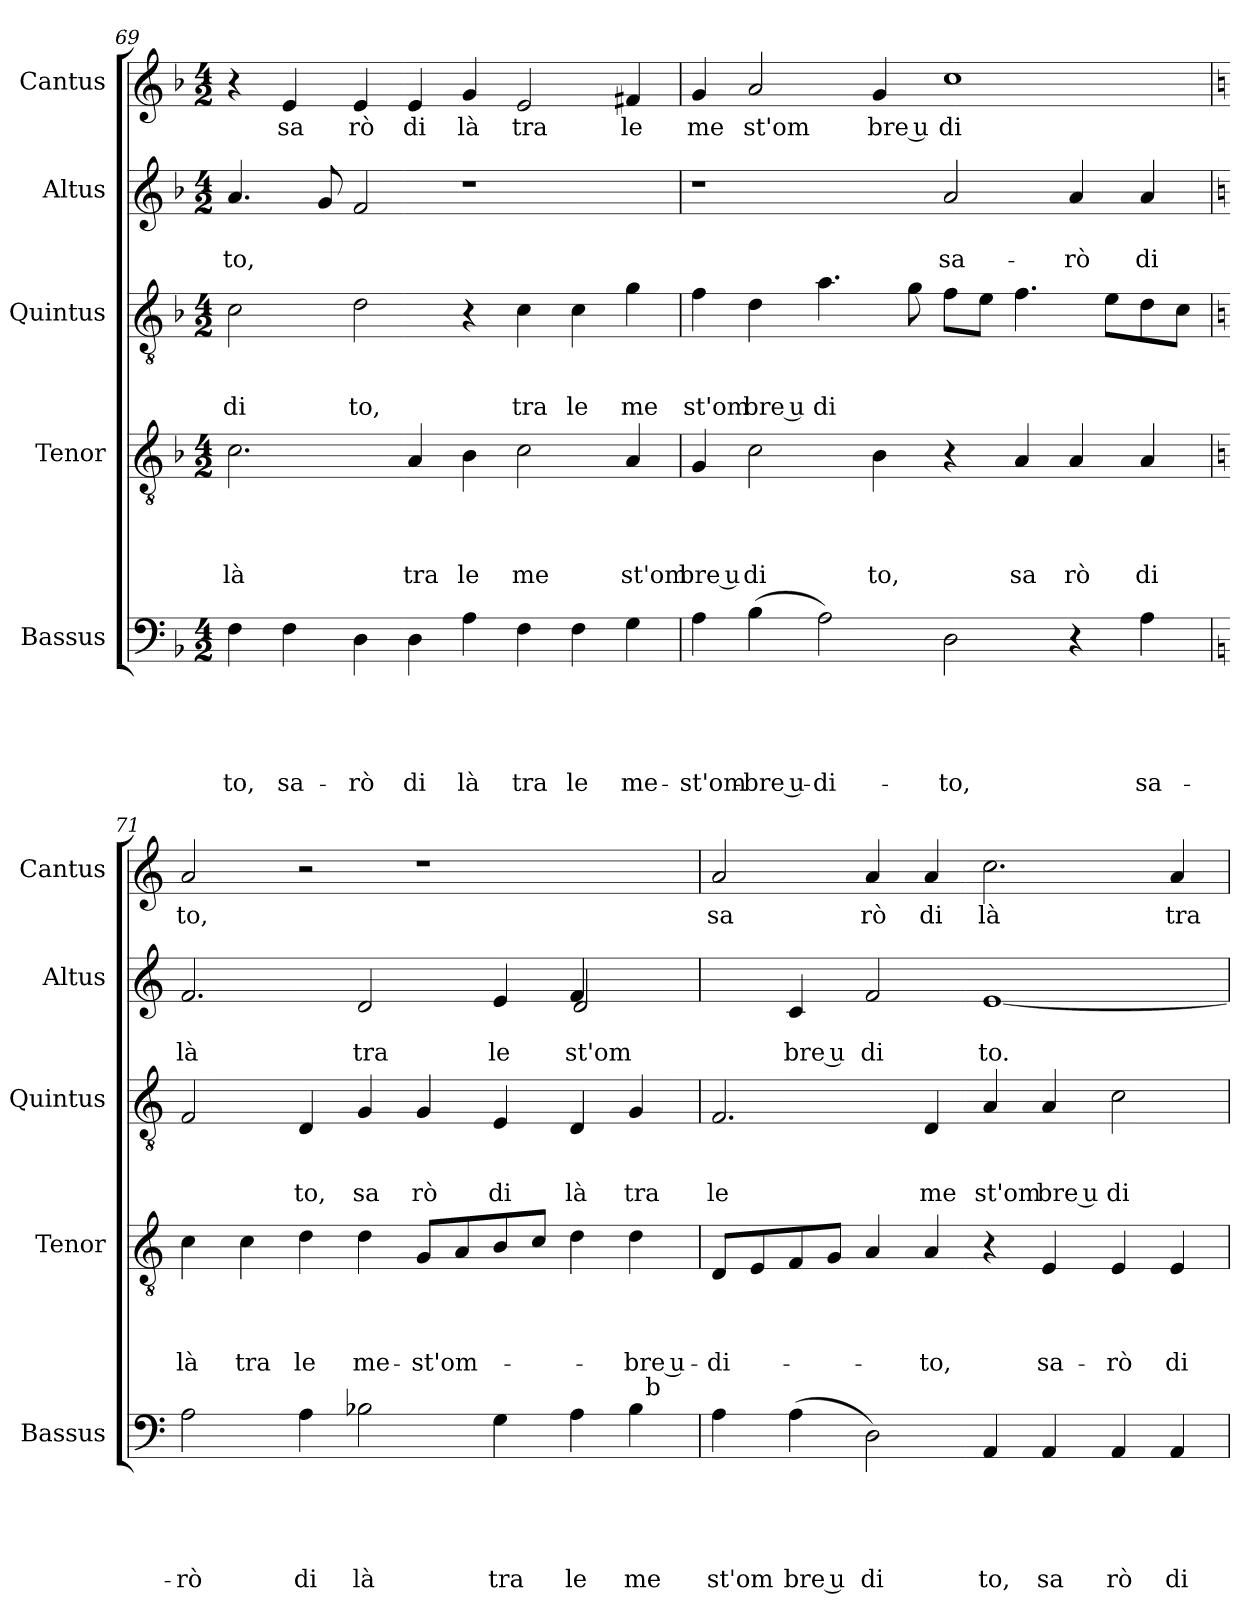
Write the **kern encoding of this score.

**kern	**text	**text	**text	**text	**text	**kern	**text	**text	**text	**text	**kern	**text	**text	**text	**kern	**text	**text	**kern	**text
*part5	*part5	*part5	*part5	*part5	*part5	*part4	*part4	*part4	*part4	*part4	*part3	*part3	*part3	*part3	*part2	*part2	*part2	*part1	*part1
*staff5	*staff5	*staff5	*staff5	*staff5	*staff5	*staff4	*staff4	*staff4	*staff4	*staff4	*staff3	*staff3	*staff3	*staff3	*staff2	*staff2	*staff2	*staff1	*staff1
*I"Bassus	*	*	*	*	*	*I"Tenor	*	*	*	*	*I"Quintus	*	*	*	*I"Altus	*	*	*I"Cantus	*
*I'Bassus	*	*	*	*	*	*I'Tenor	*	*	*	*	*I'Quintus	*	*	*	*I'Altus	*	*	*I'Cantus	*
*clefF4	*	*	*	*	*	*clefGv2	*	*	*	*	*clefGv2	*	*	*	*clefG2	*	*	*clefG2	*
*k[b-]	*	*	*	*	*	*k[b-]	*	*	*	*	*k[b-]	*	*	*	*k[b-]	*	*	*k[b-]	*
*F:	*	*	*	*	*	*F:	*	*	*	*	*F:	*	*	*	*F:	*	*	*F:	*
*M4/2	*	*	*	*	*	*M4/2	*	*	*	*	*M4/2	*	*	*	*M4/2	*	*	*M4/2	*
=69	=69	=69	=69	=69	=69	=69	=69	=69	=69	=69	=69	=69	=69	=69	=69	=69	=69	=69	=69
!	!	!	!	!	!LO:LY:b	!	!	!	!	!LO:LY:b	!	!	!	!LO:LY:b	!	!	!LO:LY:b	!	!
4F\	.	.	.	.	-to,	2.c\	.	.	.	là	2c\	.	.	di	4.a/	.	-to,	4r	.
!	!	!	!	!	!LO:LY:b	!	!	!	!	!	!	!	!	!	!	!	!	!	!LO:LY:b
4F\	.	.	.	.	sa-	.	.	.	.	.	.	.	.	.	.	.	.	4e/	sa
.	.	.	.	.	.	.	.	.	.	.	.	.	.	.	8g/	.	.	.	.
!	!	!	!	!	!LO:LY:b	!	!	!	!	!	!	!	!	!LO:LY:b	!	!	!	!	!LO:LY:b
4D\	.	.	.	.	-rò	.	.	.	.	.	2d\	.	.	to,	2f/	.	.	4e/	rò
!	!	!	!	!	!LO:LY:b	!	!	!	!	!LO:LY:b	!	!	!	!	!	!	!	!	!LO:LY:b
4D\	.	.	.	.	di	4A/	.	.	.	tra	.	.	.	.	.	.	.	4e/	di
!	!	!	!	!	!LO:LY:b	!	!	!	!	!LO:LY:b	!	!	!	!	!	!	!	!	!LO:LY:b
4A\	.	.	.	.	là	4B-\	.	.	.	le	4r	.	.	.	1r	.	.	4g/	là
!	!	!	!	!	!LO:LY:b	!	!	!	!	!LO:LY:b	!	!	!	!LO:LY:b	!	!	!	!	!LO:LY:b
4F\	.	.	.	.	tra	2c\	.	.	.	me	4c\	.	.	tra	.	.	.	2e/	tra
!	!	!	!	!	!LO:LY:b	!	!	!	!	!	!	!	!	!LO:LY:b	!	!	!	!	!
4F\	.	.	.	.	le	.	.	.	.	.	4c\	.	.	le	.	.	.	.	.
!	!	!	!	!	!LO:LY:b	!	!	!	!	!LO:LY:b	!	!	!	!LO:LY:b	!	!	!	!	!LO:LY:b
4G\	.	.	.	.	me-	4A/	.	.	.	st'om	4g\	.	.	me	.	.	.	4f#X/	le
=70	=70	=70	=70	=70	=70	=70	=70	=70	=70	=70	=70	=70	=70	=70	=70	=70	=70	=70	=70
!	!	!	!	!	!LO:LY:b	!	!	!	!	!LO:LY:b:rj	!	!	!	!LO:LY:b	!	!	!	!	!LO:LY:b
4A\	.	.	.	.	-st'om-	4G/	.	.	.	bre u	4f\	.	.	st'om	1r	.	.	4g/	me
!	!	!	!	!	!LO:LY:b:rj	!	!	!	!	!LO:LY:b	!	!	!	!LO:LY:b:rj	!	!	!	!	!LO:LY:b
(<4B-\	.	.	.	.	-bre u-	2c\	.	.	.	di	4d\	.	.	bre u	.	.	.	2a/	st'om
!	!	!	!	!	!LO:LY:b	!	!	!	!	!	!	!	!	!LO:LY:b	!	!	!	!	!
2A\)	.	.	.	.	-di-	.	.	.	.	.	4.a\	.	.	di	.	.	.	.	.
!	!	!	!	!	!	!	!	!	!	!LO:LY:b	!	!	!	!	!	!	!	!	!LO:LY:b:rj
.	.	.	.	.	.	4B-\	.	.	.	to,	.	.	.	.	.	.	.	4g/	bre u
.	.	.	.	.	.	.	.	.	.	.	8g\	.	.	.	.	.	.	.	.
!	!	!	!	!	!LO:LY:b	!	!	!	!	!	!	!	!	!	!	!	!LO:LY:b	!	!LO:LY:b
2D\	.	.	.	.	-to,	4r	.	.	.	.	8f\L	.	.	.	2a/	.	sa-	1cc	di
.	.	.	.	.	.	.	.	.	.	.	8e\J	.	.	.	.	.	.	.	.
!	!	!	!	!	!	!	!	!	!	!LO:LY:b	!	!	!	!	!	!	!	!	!
.	.	.	.	.	.	4A/	.	.	.	sa	4.f\	.	.	.	.	.	.	.	.
!	!	!	!	!	!	!	!	!	!	!LO:LY:b	!	!	!	!	!	!	!LO:LY:b	!	!
4r	.	.	.	.	.	4A/	.	.	.	rò	.	.	.	.	4a/	.	-rò	.	.
.	.	.	.	.	.	.	.	.	.	.	8e\L	.	.	.	.	.	.	.	.
!	!	!	!	!	!LO:LY:b	!	!	!	!	!LO:LY:b	!	!	!	!	!	!	!LO:LY:b	!	!
4A\	.	.	.	.	sa-	4A/	.	.	.	di	8d\	.	.	.	4a/	.	di	.	.
.	.	.	.	.	.	.	.	.	.	.	8c\J	.	.	.	.	.	.	.	.
!!LO:PB:g=z
=71	=71	=71	=71	=71	=71	=71	=71	=71	=71	=71	=71	=71	=71	=71	=71	=71	=71	=71	=71
*k[]	*	*	*	*	*	*k[]	*	*	*	*	*k[]	*	*	*	*k[]	*	*	*k[]	*
*C:	*	*	*	*	*	*C:	*	*	*	*	*C:	*	*	*	*C:	*	*	*C:	*
!	!	!	!	!	!LO:LY:b	!	!	!	!	!LO:LY:b	!	!	!	!	!	!	!LO:LY:b	!	!LO:LY:b
*^	*	*	*	*	*	*	*	*	*	*	*	*	*	*	*^	*	*	*	*
2A\	1ryy	.	.	.	.	-rò	4c\	.	.	.	là	2F/	.	.	.	2.f/	1.ryy	.	là	2a/	to,
!	!	!	!	!	!	!	!	!	!	!	!LO:LY:b	!	!	!	!	!	!	!	!	!	!
.	.	.	.	.	.	.	4c\	.	.	.	tra	.	.	.	.	.	.	.	.	.	.
!	!	!	!	!	!	!LO:LY:b	!	!	!	!	!LO:LY:b	!	!	!	!LO:LY:b	!	!	!	!	!	!
4A\	.	.	.	.	.	di	4d\	.	.	.	le	4D/	.	.	to,	.	.	.	.	2r	.
!	!	!	!	!	!	!LO:LY:b	!	!	!	!	!LO:LY:b	!	!	!	!LO:LY:b	!	!	!	!LO:LY:b	!	!
2B-X\	.	.	.	.	.	là	4d\	.	.	.	me-	4G/	.	.	sa	2d/	.	.	tra	.	.
!	!	!	!	!	!	!	!	!	!	!	!LO:LY:b	!	!	!	!LO:LY:b	!	!	!	!	!	!
.	2ryy	.	.	.	.	.	8G/L	.	.	.	-st'om-	4G/	.	.	rò	.	.	.	.	1r	.
.	.	.	.	.	.	.	8A/	.	.	.	.	.	.	.	.	.	.	.	.	.	.
!	!	!	!	!	!	!LO:LY:b	!	!	!	!	!	!	!	!	!LO:LY:b	!	!	!	!LO:LY:b	!	!
4G\	.	.	.	.	.	tra	8B/	.	.	.	.	4E/	.	.	di	4e/	.	.	le	.	.
.	.	.	.	.	.	.	8c/J	.	.	.	.	.	.	.	.	.	.	.	.	.	.
!	!	!	!	!	!	!LO:LY:b	!	!	!	!	!	!	!	!	!LO:LY:b	!	!	!	!LO:LY:b	!	!
!	!	!	!	!	!	!	!	!	!	!	!	!	!	!	!	!	!	!	!LO:LY:b	!	!
4A\	4ryy	.	.	.	.	le	4d\	.	.	.	.	4D/	.	.	là	4f/	2d/	.	st'om	.	.
!	!	!	!	!	!	!LO:LY:b	!	!	!	!	!LO:LY:b:rj	!	!	!	!LO:LY:b	!	!	!	!	!	!
4B-\	32ryy	.	.	.	.	me	4d\	.	.	.	-bre u-	4G/	.	.	tra	4ryy	.	.	.	.	.
!	!LO:TX:a:t=b	!	!	!	!	!	!	!	!	!	!	!	!	!	!	!	!	!	!	!	!
.	8..ryy	.	.	.	.	.	.	.	.	.	.	.	.	.	.	.	.	.	.	.	.
=72	=72	=72	=72	=72	=72	=72	=72	=72	=72	=72	=72	=72	=72	=72	=72	=72	=72	=72	=72	=72	=72
!	!	!	!	!	!	!LO:LY:b	!	!	!	!	!LO:LY:b	!	!	!	!LO:LY:b	!	!	!	!	!	!LO:LY:b
*v	*v	*	*	*	*	*	*	*	*	*	*	*	*	*	*	*v	*v	*	*	*	*
4A\	.	.	.	.	st'om	8D/L	.	.	.	-di-	2.F/	.	.	le	4ryy	.	.	2a/	sa
.	.	.	.	.	.	8E/	.	.	.	.	.	.	.	.	.	.	.	.	.
!	!	!	!	!	!LO:LY:b:rj	!	!	!	!	!	!	!	!	!	!	!	!LO:LY:b:rj	!	!
(<4A\	.	.	.	.	bre u	8F/	.	.	.	.	.	.	.	.	4c/	.	bre u	.	.
.	.	.	.	.	.	8G/J	.	.	.	.	.	.	.	.	.	.	.	.	.
!	!	!	!	!	!LO:LY:b	!	!	!	!	!	!	!	!	!	!	!	!LO:LY:b	!	!LO:LY:b
2D\)	.	.	.	.	di	4A/	.	.	.	.	.	.	.	.	2f/	.	di	4a/	rò
!	!	!	!	!	!	!	!	!	!	!LO:LY:b	!	!	!	!LO:LY:b	!	!	!	!	!LO:LY:b
.	.	.	.	.	.	4A/	.	.	.	-to,	4D/	.	.	me	.	.	.	4a/	di
!	!	!	!	!	!LO:LY:b	!	!	!	!	!	!	!	!	!LO:LY:b	!	!	!LO:LY:b	!	!LO:LY:b
4AA/	.	.	.	.	to,	4r	.	.	.	.	4A/	.	.	st'om	[<1e	.	to.	2.cc\	là
!	!	!	!	!	!LO:LY:b	!	!	!	!	!LO:LY:b	!	!	!	!LO:LY:b:rj	!	!	!	!	!
4AA/	.	.	.	.	sa	4E/	.	.	.	sa-	4A/	.	.	bre u	.	.	.	.	.
!	!	!	!	!	!LO:LY:b	!	!	!	!	!LO:LY:b	!	!	!	!LO:LY:b	!	!	!	!	!
4AA/	.	.	.	.	rò	4E/	.	.	.	-rò	2c\	.	.	di	.	.	.	.	.
!	!	!	!	!	!LO:LY:b	!	!	!	!	!LO:LY:b	!	!	!	!	!	!	!	!	!LO:LY:b
4AA/	.	.	.	.	di	4E/	.	.	.	di	.	.	.	.	.	.	.	4a/	tra
=	=	=	=	=	=	=	=	=	=	=	=	=	=	=	=	=	=	=	=
*-	*-	*-	*-	*-	*-	*-	*-	*-	*-	*-	*-	*-	*-	*-	*-	*-	*-	*-	*-
